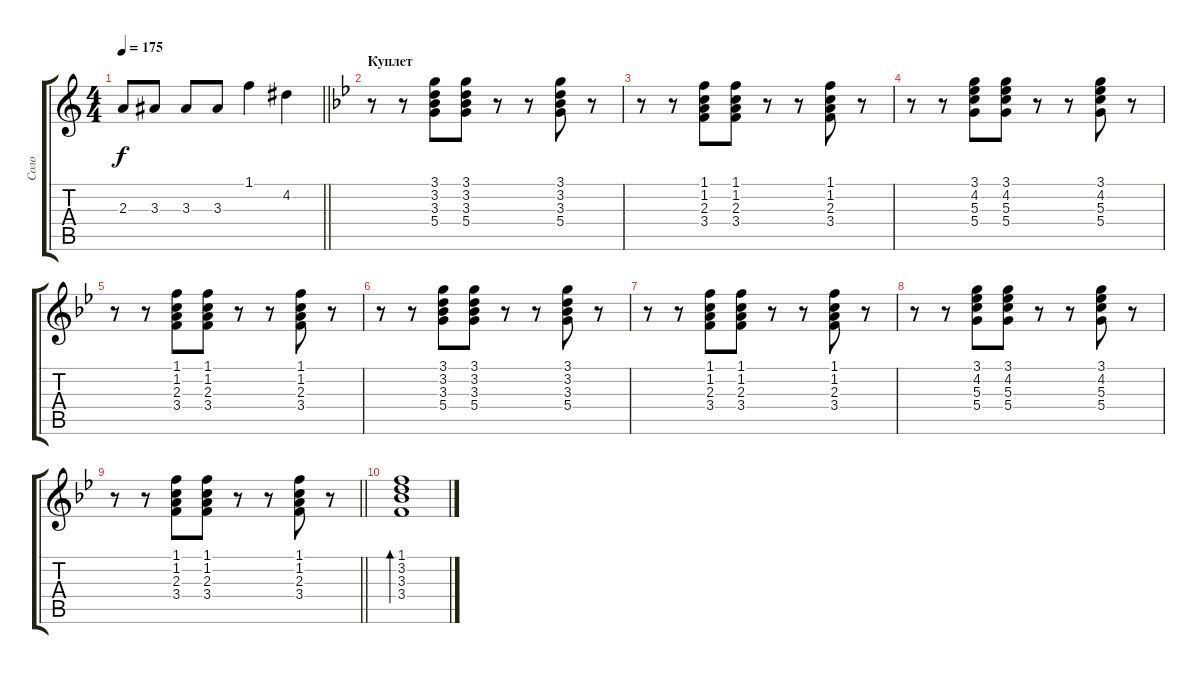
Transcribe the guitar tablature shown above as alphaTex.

\track ("Соло" "Соло") {instrument distortionguitar}
\staff {score tabs}
\tuning (E4 B3 G3 D3 A2 E2) {hide}
\ts (4 4)
\tempo 175
\clef g2
\barLineRight lightlight
\ks c
2.3.8{dy f} 3.3.8 3.3.8 3.3.8 1.1.4 4.2.4 |
\section ("" "Куплет")
\ks bb
r.8{instrument electricguitarclean} r.8 (3.1 3.2 3.3 5.4).8 (3.1 3.2 3.3 5.4).8 r.8 r.8 (3.1 3.2 3.3 5.4).8 r.8 |
r.8 r.8 (1.1 1.2 2.3 3.4).8 (1.1 1.2 2.3 3.4).8 r.8 r.8 (1.1 1.2 2.3 3.4).8 r.8 |
r.8 r.8 (3.1 4.2 5.3 5.4).8 (3.1 4.2 5.3 5.4).8 r.8 r.8 (3.1 4.2 5.3 5.4).8 r.8 |
r.8 r.8 (1.1 1.2 2.3 3.4).8 (1.1 1.2 2.3 3.4).8 r.8 r.8 (1.1 1.2 2.3 3.4).8 r.8 |
r.8 r.8 (3.1 3.2 3.3 5.4).8 (3.1 3.2 3.3 5.4).8 r.8 r.8 (3.1 3.2 3.3 5.4).8 r.8 |
r.8 r.8 (1.1 1.2 2.3 3.4).8 (1.1 1.2 2.3 3.4).8 r.8 r.8 (1.1 1.2 2.3 3.4).8 r.8 |
r.8 r.8 (3.1 4.2 5.3 5.4).8 (3.1 4.2 5.3 5.4).8 r.8 r.8 (3.1 4.2 5.3 5.4).8 r.8 |
\barLineRight lightlight
r.8 r.8 (1.1 1.2 2.3 3.4).8 (1.1 1.2 2.3 3.4).8 r.8 r.8 (1.1 1.2 2.3 3.4).8 r.8 |
\section ("" " ")
(1.1 3.2 3.3 3.4).1{bd 60}
